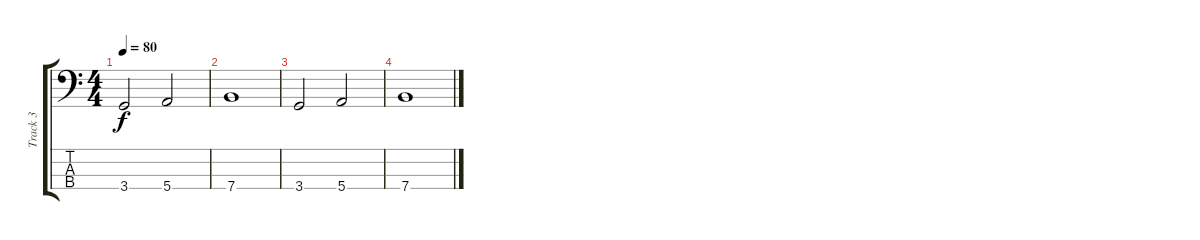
\track ("Track 3" "Track 3") {instrument electricbasspick}
\staff {score tabs}
\tuning (G2 D2 A1 E1) {hide}
\ts (4 4)
\tempo 80
\clef f4
\ks c
3.4.2{dy f} 5.4.2 |
7.4.1 |
3.4.2 5.4.2 |
7.4.1
